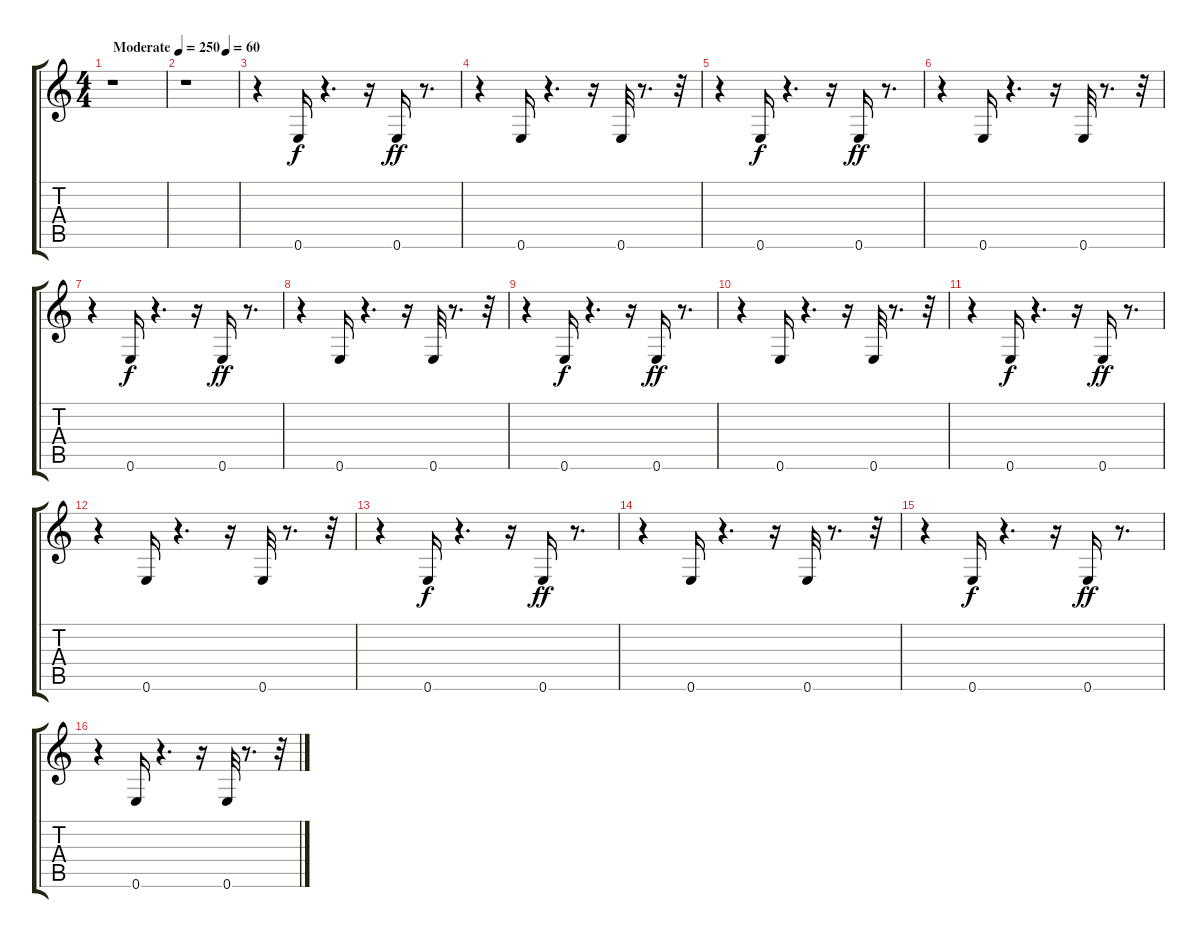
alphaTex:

\track "" {instrument acousticguitarsteel}
\staff {score tabs}
\tuning (E4 B3 G3 D3 A2 E2) {hide}
\ts (4 4)
\tempo (250 "Moderate")
\clef g2
\ks c
r.1{dy f instrument acousticguitarsteel} |
\tempo (60 0.78125)
r.1 |
r.4 0.6.16 r.4{d} r.16 0.6.16{dy ff} r.8{d} |
r.4 0.6.16 r.4{d} r.16 0.6.32 r.8{d} r.32 |
r.4 0.6.16{dy f} r.4{d} r.16 0.6.16{dy ff} r.8{d} |
r.4 0.6.16 r.4{d} r.16 0.6.32 r.8{d} r.32 |
r.4 0.6.16{dy f} r.4{d} r.16 0.6.16{dy ff} r.8{d} |
r.4 0.6.16 r.4{d} r.16 0.6.32 r.8{d} r.32 |
r.4 0.6.16{dy f} r.4{d} r.16 0.6.16{dy ff} r.8{d} |
r.4 0.6.16 r.4{d} r.16 0.6.32 r.8{d} r.32 |
r.4 0.6.16{dy f} r.4{d} r.16 0.6.16{dy ff} r.8{d} |
r.4 0.6.16 r.4{d} r.16 0.6.32 r.8{d} r.32 |
r.4 0.6.16{dy f} r.4{d} r.16 0.6.16{dy ff} r.8{d} |
r.4 0.6.16 r.4{d} r.16 0.6.32 r.8{d} r.32 |
r.4 0.6.16{dy f} r.4{d} r.16 0.6.16{dy ff} r.8{d} |
r.4 0.6.16 r.4{d} r.16 0.6.32 r.8{d} r.32
